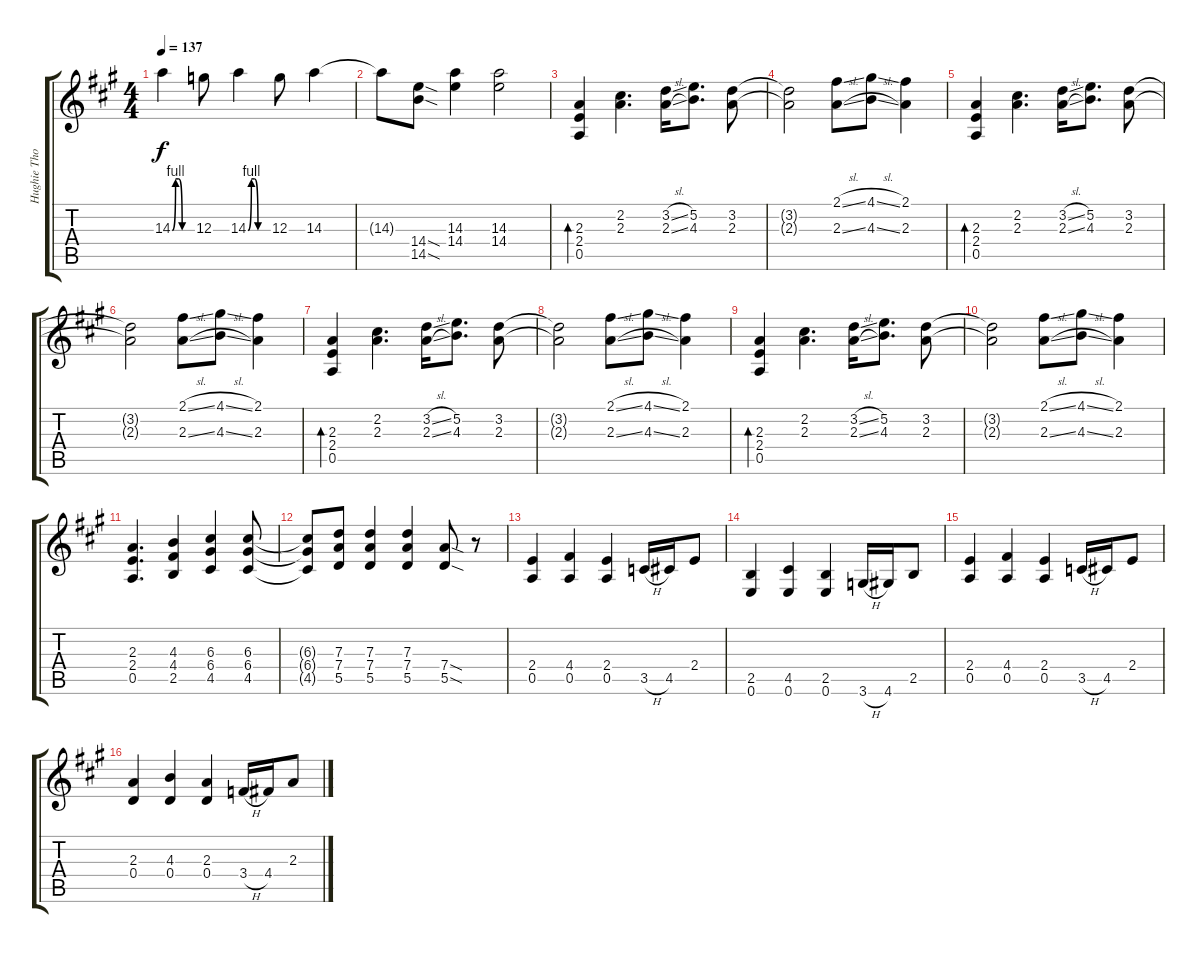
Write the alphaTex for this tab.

\track ("Hughie Thomasson Guitar" "Hughie Tho") {instrument overdrivenguitar}
\staff {score tabs}
\tuning (E4 B3 G3 D3 A2 E2) {hide}
\ts (4 4)
\tempo 137
\clef g2
\ks a
14.3{be (custom 0 0 10 4 20 4 30 0 60 0)}.4{dy f} 12.3.8 14.3{be (custom 0 0 10 4 20 4 30 0 60 0)}.4 12.3.8 14.3.4 |
14.3{t}.8 (14.4{sod} 14.5{sod}).8 (14.3 14.4).4 (14.3 14.4).2 |
(2.3 2.4 0.5).4{bd 60 volume 13 balance 8} (2.2 2.3).4{d} (3.2{sl} 2.3{sl}).16 (5.2 4.3).8{d} (3.2 2.3).8 |
(3.2{t} 2.3{t}).2 (2.1{sl} 2.3{sl}).8 (4.1{sl} 4.3{sl}).8 (2.1 2.3).4 |
(2.3 2.4 0.5).4{bd 60} (2.2 2.3).4{d} (3.2{sl} 2.3{sl}).16 (5.2 4.3).8{d} (3.2 2.3).8 |
(3.2{t} 2.3{t}).2 (2.1{sl} 2.3{sl}).8 (4.1{sl} 4.3{sl}).8 (2.1 2.3).4 |
(2.3 2.4 0.5).4{bd 60 volume 11} (2.2 2.3).4{d} (3.2{sl} 2.3{sl}).16 (5.2 4.3).8{d} (3.2 2.3).8 |
(3.2{t} 2.3{t}).2 (2.1{sl} 2.3{sl}).8 (4.1{sl} 4.3{sl}).8 (2.1 2.3).4 |
(2.3 2.4 0.5).4{bd 60} (2.2 2.3).4{d} (3.2{sl} 2.3{sl}).16 (5.2 4.3).8{d} (3.2 2.3).8 |
(3.2{t} 2.3{t}).2 (2.1{sl} 2.3{sl}).8 (4.1{sl} 4.3{sl}).8 (2.1 2.3).4 |
(2.3 2.4 0.5).4{d} (4.3 4.4 2.5).4 (6.3 6.4 4.5).4 (6.3 6.4 4.5).8 |
(6.3{t} 6.4{t} 4.5{t}).8 (7.3 7.4 5.5).8 (7.3 7.4 5.5).4 (7.3 7.4 5.5).4 (7.4{sod} 5.5{sod}).8 r.8 |
(2.4 0.5).4 (4.4 0.5).4 (2.4 0.5).4 3.5{h}.16 4.5.16 2.4.8 |
(2.5 0.6).4 (4.5 0.6).4 (2.5 0.6).4 3.6{h}.16 4.6.16 2.5.8 |
(2.4 0.5).4 (4.4 0.5).4 (2.4 0.5).4 3.5{h}.16 4.5.16 2.4.8 |
(2.3 0.4).4 (4.3 0.4).4 (2.3 0.4).4 3.4{h}.16 4.4.16 2.3.8
